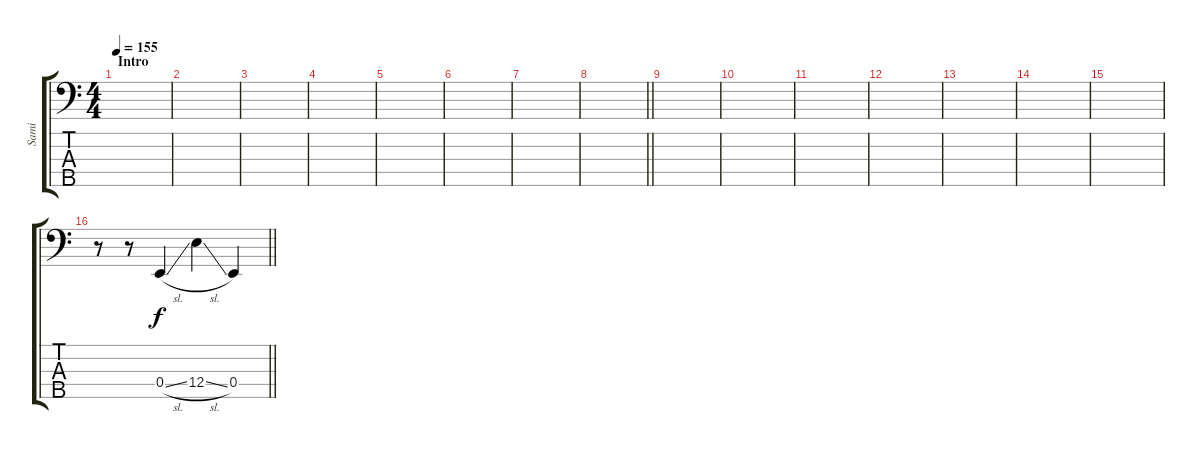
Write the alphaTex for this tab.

\track ("Sami" "Sami") {instrument electricbassfinger}
\staff {score tabs}
\tuning (G2 D2 A1 E1 B0) {hide}
\ts (4 4)
\section ("" "Intro")
\tempo 155
\clef f4
\ks c
|
|
|
|
|
|
|
\barLineRight lightlight
|
\section ("" "")
|
|
|
|
|
|
|
\barLineRight lightlight
r.8 r.8 0.4{sl}.4 12.4{sl}.4 0.4.4
